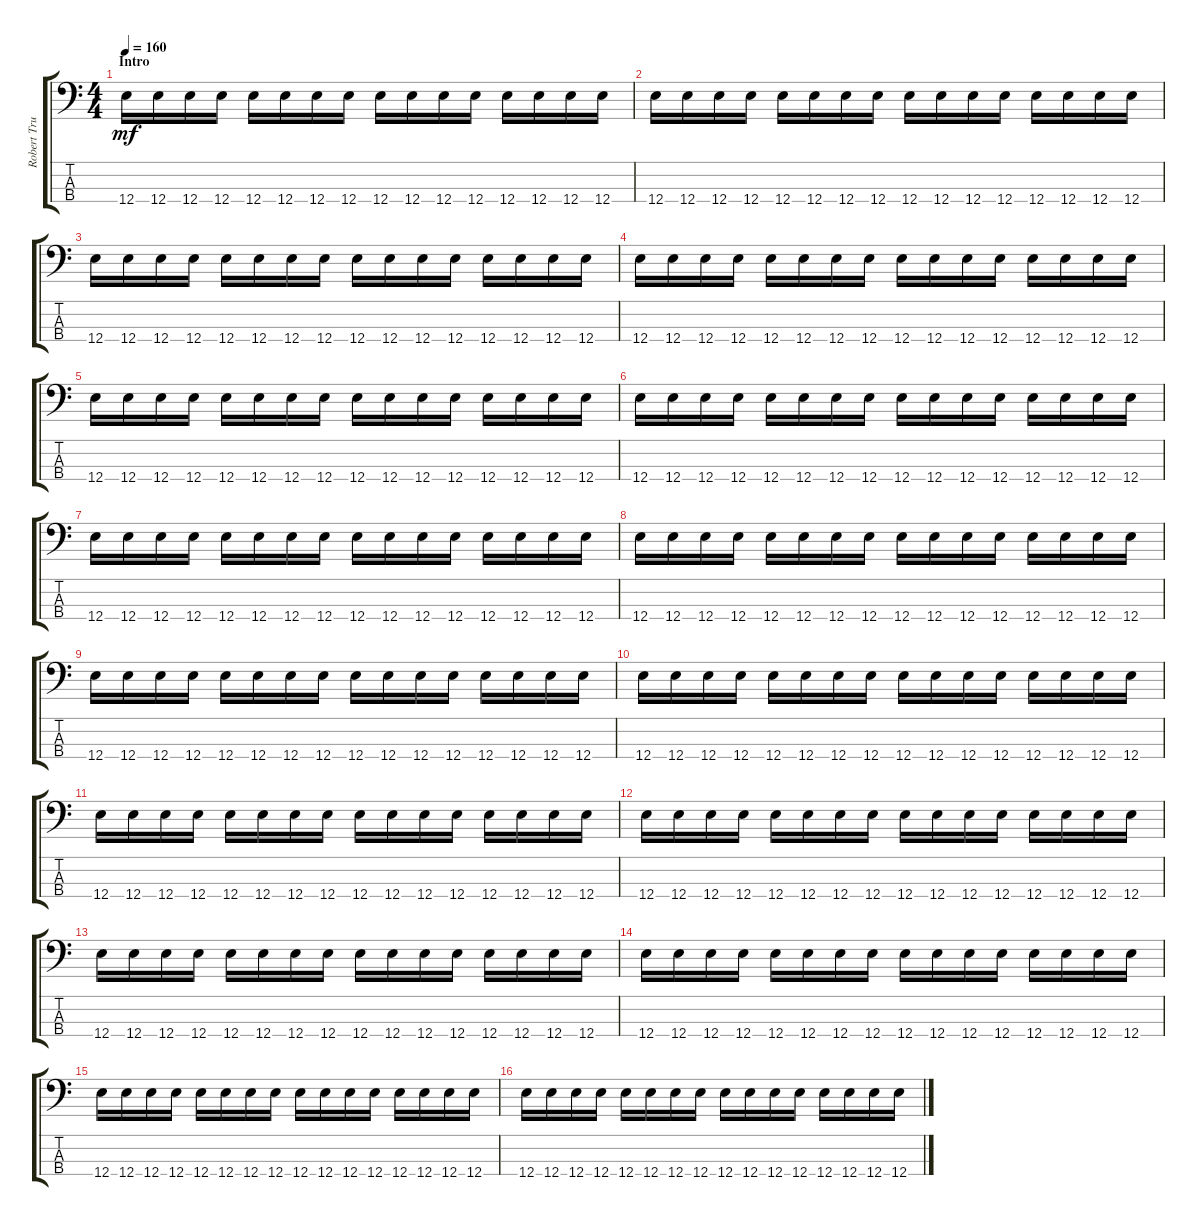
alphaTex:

\track ("Robert Trujillo" "Robert Tru") {instrument electricbasspick}
\staff {score tabs}
\tuning (G2 D2 A1 E1) {hide}
\ts (4 4)
\section ("" "Intro")
\tempo 160
\clef f4
\ks c
12.4.16{dy mf instrument electricbasspick} 12.4.16 12.4.16 12.4.16 12.4.16 12.4.16 12.4.16 12.4.16 12.4.16 12.4.16 12.4.16 12.4.16 12.4.16 12.4.16 12.4.16 12.4.16 |
12.4.16 12.4.16 12.4.16 12.4.16 12.4.16 12.4.16 12.4.16 12.4.16 12.4.16 12.4.16 12.4.16 12.4.16 12.4.16 12.4.16 12.4.16 12.4.16 |
12.4.16 12.4.16 12.4.16 12.4.16 12.4.16 12.4.16 12.4.16 12.4.16 12.4.16 12.4.16 12.4.16 12.4.16 12.4.16 12.4.16 12.4.16 12.4.16 |
12.4.16 12.4.16 12.4.16 12.4.16 12.4.16 12.4.16 12.4.16 12.4.16 12.4.16 12.4.16 12.4.16 12.4.16 12.4.16 12.4.16 12.4.16 12.4.16 |
12.4.16 12.4.16 12.4.16 12.4.16 12.4.16 12.4.16 12.4.16 12.4.16 12.4.16 12.4.16 12.4.16 12.4.16 12.4.16 12.4.16 12.4.16 12.4.16 |
12.4.16 12.4.16 12.4.16 12.4.16 12.4.16 12.4.16 12.4.16 12.4.16 12.4.16 12.4.16 12.4.16 12.4.16 12.4.16 12.4.16 12.4.16 12.4.16 |
12.4.16 12.4.16 12.4.16 12.4.16 12.4.16 12.4.16 12.4.16 12.4.16 12.4.16 12.4.16 12.4.16 12.4.16 12.4.16 12.4.16 12.4.16 12.4.16 |
12.4.16 12.4.16 12.4.16 12.4.16 12.4.16 12.4.16 12.4.16 12.4.16 12.4.16 12.4.16 12.4.16 12.4.16 12.4.16 12.4.16 12.4.16 12.4.16 |
12.4.16 12.4.16 12.4.16 12.4.16 12.4.16 12.4.16 12.4.16 12.4.16 12.4.16 12.4.16 12.4.16 12.4.16 12.4.16 12.4.16 12.4.16 12.4.16 |
12.4.16 12.4.16 12.4.16 12.4.16 12.4.16 12.4.16 12.4.16 12.4.16 12.4.16 12.4.16 12.4.16 12.4.16 12.4.16 12.4.16 12.4.16 12.4.16 |
12.4.16 12.4.16 12.4.16 12.4.16 12.4.16 12.4.16 12.4.16 12.4.16 12.4.16 12.4.16 12.4.16 12.4.16 12.4.16 12.4.16 12.4.16 12.4.16 |
12.4.16 12.4.16 12.4.16 12.4.16 12.4.16 12.4.16 12.4.16 12.4.16 12.4.16 12.4.16 12.4.16 12.4.16 12.4.16 12.4.16 12.4.16 12.4.16 |
12.4.16 12.4.16 12.4.16 12.4.16 12.4.16 12.4.16 12.4.16 12.4.16 12.4.16 12.4.16 12.4.16 12.4.16 12.4.16 12.4.16 12.4.16 12.4.16 |
12.4.16 12.4.16 12.4.16 12.4.16 12.4.16 12.4.16 12.4.16 12.4.16 12.4.16 12.4.16 12.4.16 12.4.16 12.4.16 12.4.16 12.4.16 12.4.16 |
12.4.16 12.4.16 12.4.16 12.4.16 12.4.16 12.4.16 12.4.16 12.4.16 12.4.16 12.4.16 12.4.16 12.4.16 12.4.16 12.4.16 12.4.16 12.4.16 |
12.4.16 12.4.16 12.4.16 12.4.16 12.4.16 12.4.16 12.4.16 12.4.16 12.4.16 12.4.16 12.4.16 12.4.16 12.4.16 12.4.16 12.4.16 12.4.16
